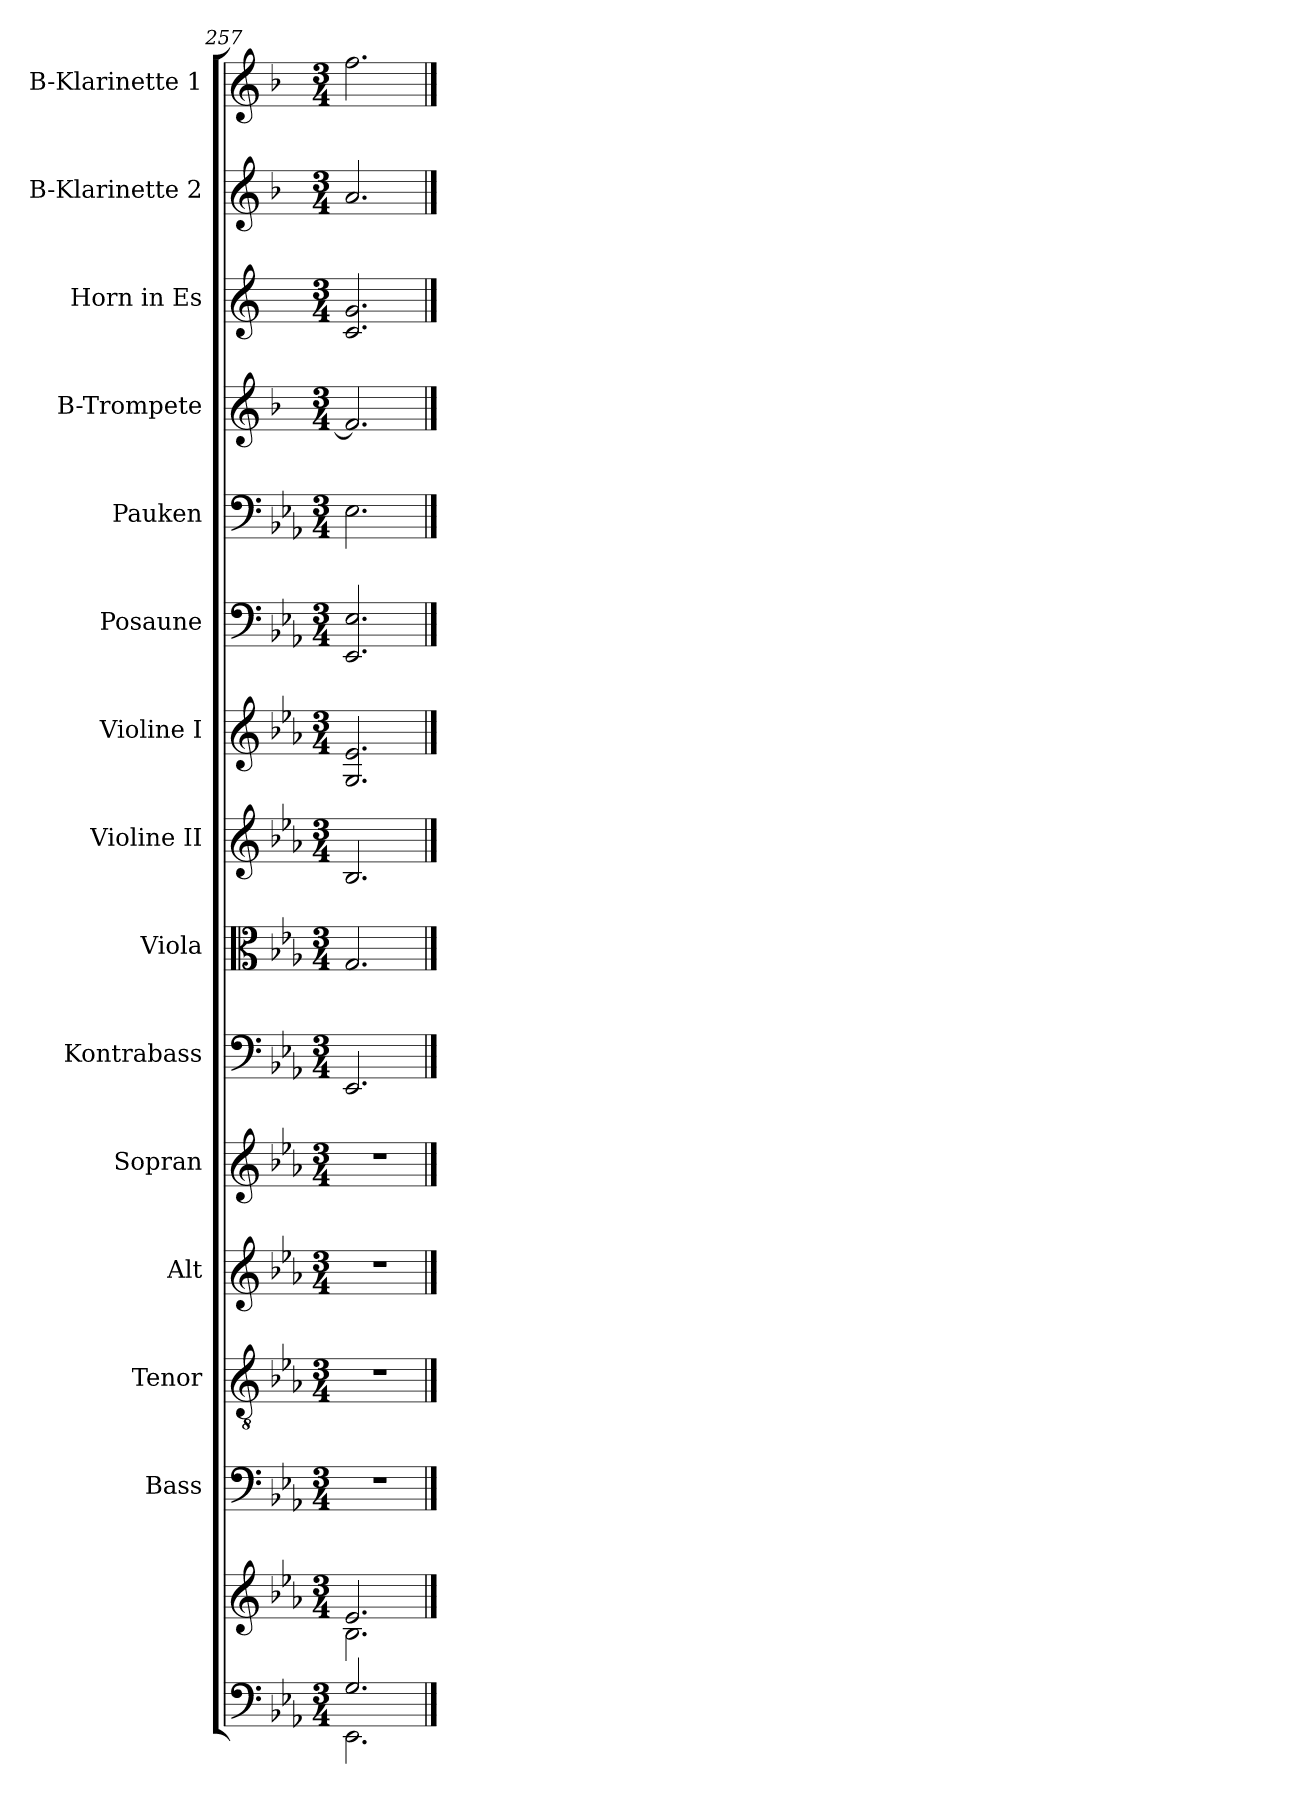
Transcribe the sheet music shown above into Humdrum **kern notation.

**kern	**kern	**kern	**kern	**kern	**kern	**kern	**kern	**kern	**kern	**kern	**kern	**kern	**kern	**kern	**kern
*part15	*part15	*part14	*part13	*part12	*part11	*part10	*part9	*part8	*part7	*part6	*part5	*part4	*part3	*part2	*part1
*staff16	*staff15	*staff14	*staff13	*staff12	*staff11	*staff10	*staff9	*staff8	*staff7	*staff6	*staff5	*staff4	*staff3	*staff2	*staff1
*	*	*I"Bass	*I"Tenor	*I"Alt	*I"Sopran	*I"Kontrabass	*I"Viola	*I"Violine II	*I"Violine I	*I"Posaune	*I"Pauken	*I"B-Trompete	*I"Horn in Es	*I"B-Klarinette 2	*I"B-Klarinette 1
*	*	*I'B.	*I'T.	*I'A.	*I'S.	*I'Kb.	*I'Vla.	*I'Vl. II	*I'Vl. I	*I'Pos.	*I'Pk.	*I'B Trp.	*	*I'B Kl. 2	*I'B Kl. 1
*clefF4	*clefG2	*clefF4	*clefGv2	*clefG2	*clefG2	*clefF4	*clefC3	*clefG2	*clefG2	*clefF4	*clefF4	*clefG2	*clefG2	*clefG2	*clefG2
*	*	*	*	*	*	*ITrd7c12	*	*	*	*	*	*ITrd1c2	*ITrd5c9	*ITrd1c2	*ITrd1c2
*k[b-e-a-]	*k[b-e-a-]	*k[b-e-a-]	*k[b-e-a-]	*k[b-e-a-]	*k[b-e-a-]	*k[b-e-a-]	*k[b-e-a-]	*k[b-e-a-]	*k[b-e-a-]	*k[b-e-a-]	*k[b-e-a-]	*k[b-e-a-]	*k[b-e-a-]	*k[b-e-a-]	*k[b-e-a-]
*E-:	*E-:	*E-:	*E-:	*E-:	*E-:	*E-:	*E-:	*E-:	*E-:	*E-:	*E-:	*E-:	*E-:	*E-:	*E-:
*M3/4	*M3/4	*M3/4	*M3/4	*M3/4	*M3/4	*M3/4	*M3/4	*M3/4	*M3/4	*M3/4	*M3/4	*M3/4	*M3/4	*M3/4	*M3/4
=257	=257	=257	=257	=257	=257	=257	=257	=257	=257	=257	=257	=257	=257	=257	=257
*^	*^	*	*	*	*	*	*	*	*	*	*	*	*	*	*
2.G/	2.EE-\	2.e-/	2.B-\	2.r	2.r	2.r	2.r	2.EEE-/	2.G/	2.B-/	2.G/ 2.e-/	2.EE-/ 2.E-/	2.E-\	2.e-/]	2.E-/ 2.B-/	2.g/	2.ee-\
*v	*v	*	*	*	*	*	*	*	*	*	*	*	*	*	*	*	*
*	*v	*v	*	*	*	*	*	*	*	*	*	*	*	*	*	*
==	==	==	==	==	==	==	==	==	==	==	==	==	==	==	==
*-	*-	*-	*-	*-	*-	*-	*-	*-	*-	*-	*-	*-	*-	*-	*-
